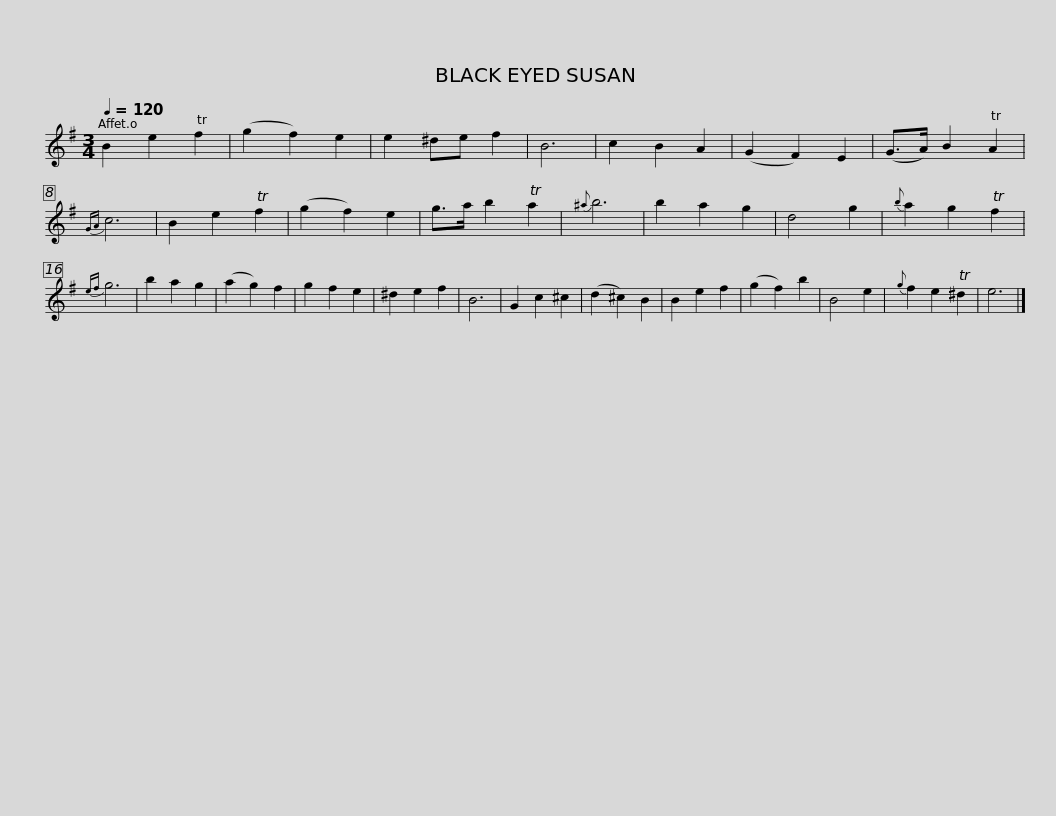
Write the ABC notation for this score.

X:1
L:1/8
Q:1/4=120
M:3/4
I:linebreak $
K:Emin
V:1 treble
V:1
 B2 e2 Tf2 | (g2 f2) e2 | e2 ^de f2 | B6 | c2 B2 A2 | %5
 (G2 F2) E2 | (G>A) B2 TA2 |{GA} c6 | B2 e2 Tf2 | (g2 f2) e2 | %10
 g>a b2 Ta2 |{^a} b6 |$ b2 a2 g2 | d4 g2 |{b} a2 g2 Tf2 | %15
{ef} g6 | b2 a2 g2 | (a2 g2) f2 | g2 f2 e2 | ^d2 e2 f2 | %20
 B6 | G2 c2 ^c2 | (d2 ^c2) B2 | B2 e2 f2 |$ (g2 f2) b2 | %25
 B4 e2 |{g} f2 e2 T^d2 | e6 |] %28
